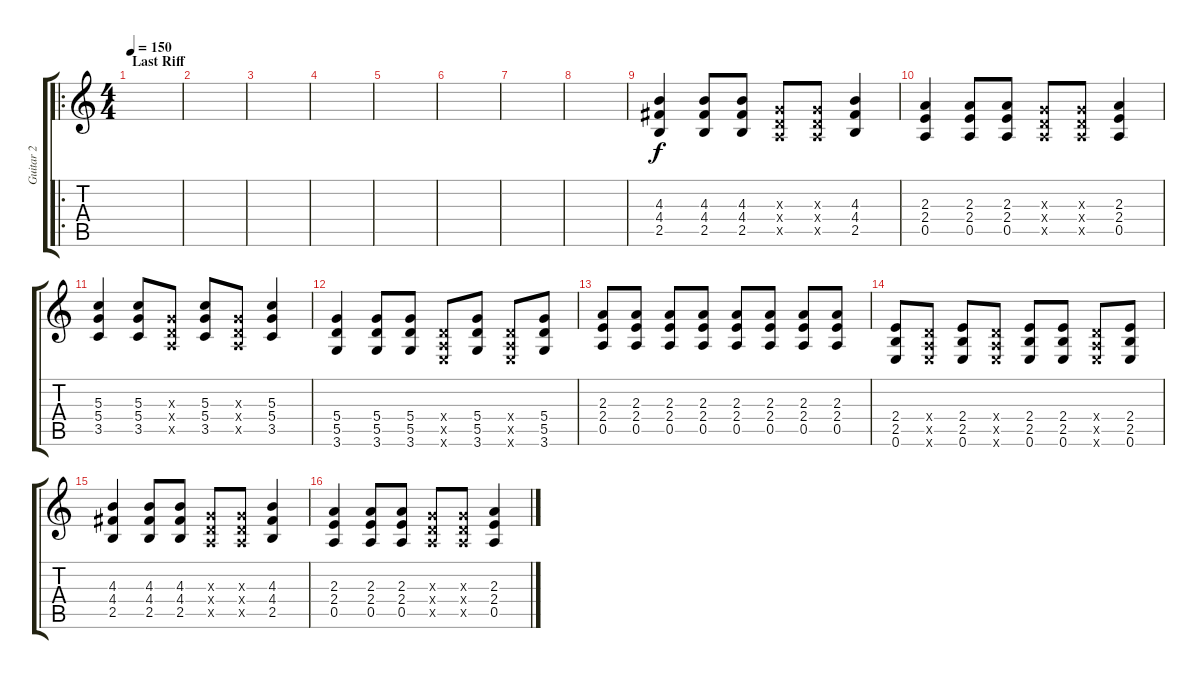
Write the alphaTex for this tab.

\track ("Guitar 2" "Guitar 2") {instrument distortionguitar}
\staff {score tabs}
\tuning (E4 B3 G3 D3 A2 E2) {hide}
\ro
\ts (4 4)
\section ("" "Last Riff")
\tempo 150
\clef g2
\ks c
|
|
|
|
|
|
|
|
(4.3 4.4 2.5).4 (4.3 4.4 2.5).8 (4.3 4.4 2.5).8 (0.3{x} 0.4{x} 0.5{x}).8 (0.3{x} 0.4{x} 0.5{x}).8 (4.3 4.4 2.5).4 |
(2.3 2.4 0.5).4 (2.3 2.4 0.5).8 (2.3 2.4 0.5).8 (0.3{x} 0.4{x} 0.5{x}).8 (0.3{x} 0.4{x} 0.5{x}).8 (2.3 2.4 0.5).4 |
(5.3 5.4 3.5).4 (5.3 5.4 3.5).8 (0.3{x} 0.4{x} 0.5{x}).8 (5.3 5.4 3.5).8 (0.3{x} 0.4{x} 0.5{x}).8 (5.3 5.4 3.5).4 |
(5.4 5.5 3.6).4 (5.4 5.5 3.6).8 (5.4 5.5 3.6).8 (0.4{x} 0.5{x} 0.6{x}).8 (5.4 5.5 3.6).8 (0.4{x} 0.5{x} 0.6{x}).8 (5.4 5.5 3.6).8 |
(2.3 2.4 0.5).8 (2.3 2.4 0.5).8 (2.3 2.4 0.5).8 (2.3 2.4 0.5).8 (2.3 2.4 0.5).8 (2.3 2.4 0.5).8 (2.3 2.4 0.5).8 (2.3 2.4 0.5).8 |
(2.4 2.5 0.6).8 (0.4{x} 0.5{x} 0.6{x}).8 (2.4 2.5 0.6).8 (0.4{x} 0.5{x} 0.6{x}).8 (2.4 2.5 0.6).8 (2.4 2.5 0.6).8 (0.4{x} 0.5{x} 0.6{x}).8 (2.4 2.5 0.6).8 |
(4.3 4.4 2.5).4 (4.3 4.4 2.5).8 (4.3 4.4 2.5).8 (0.3{x} 0.4{x} 0.5{x}).8 (0.3{x} 0.4{x} 0.5{x}).8 (4.3 4.4 2.5).4 |
(2.3 2.4 0.5).4 (2.3 2.4 0.5).8 (2.3 2.4 0.5).8 (0.3{x} 0.4{x} 0.5{x}).8 (0.3{x} 0.4{x} 0.5{x}).8 (2.3 2.4 0.5).4
